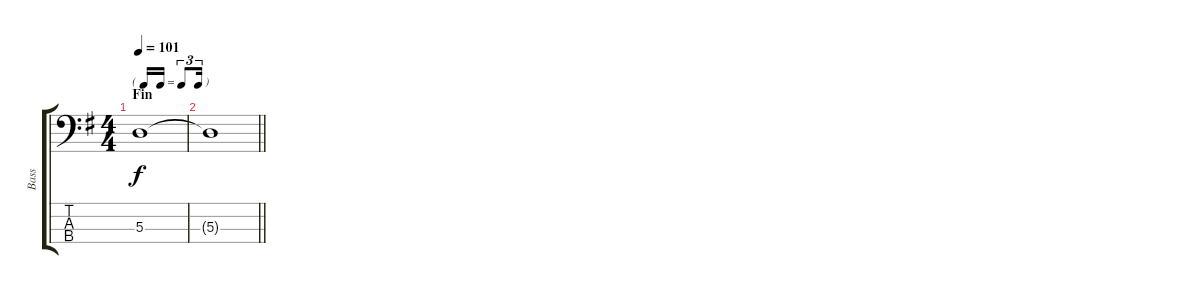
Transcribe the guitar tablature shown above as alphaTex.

\track ("Bass" "Bass") {instrument electricbassfinger}
\staff {score tabs}
\tuning (G2 D2 A1 E1) {hide}
\ts (4 4)
\tf triplet16th
\section ("" "Fin")
\tempo 101
\clef f4
\ks g
5.3.1{dy f} |
\barLineRight lightlight
5.3{t}.1
